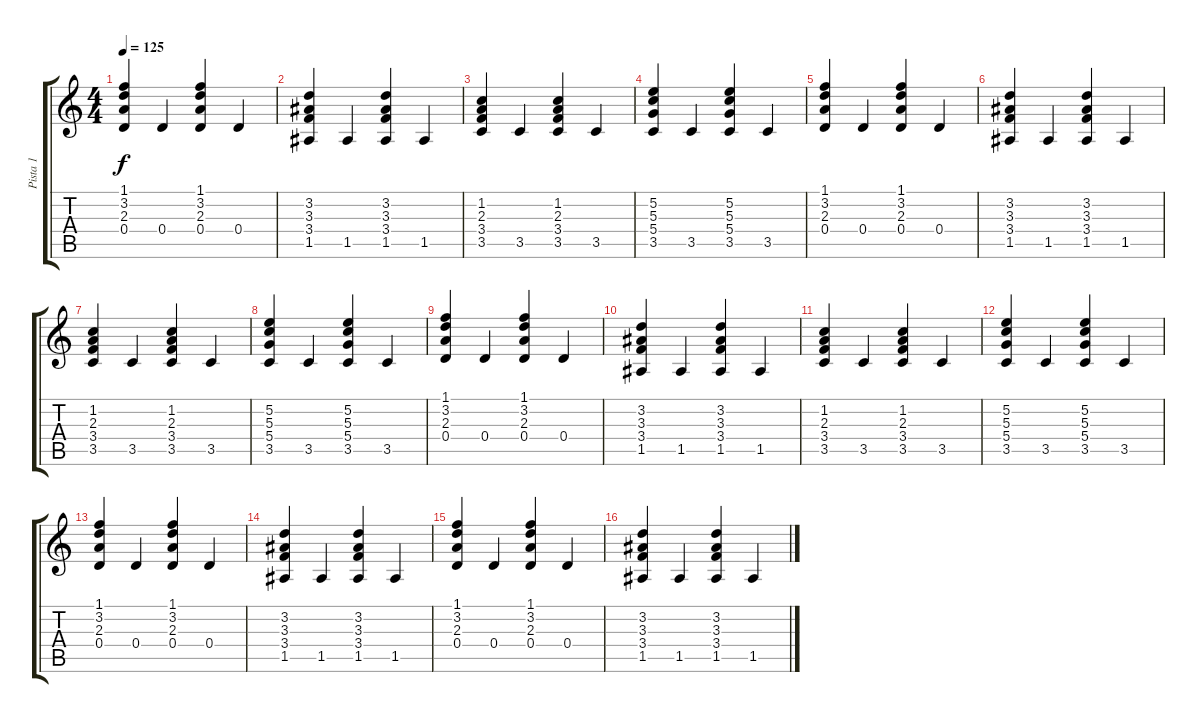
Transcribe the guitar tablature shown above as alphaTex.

\track ("Pista 1" "Pista 1") {instrument acousticguitarsteel}
\staff {score tabs}
\tuning (E4 B3 G3 D3 A2 D2) {hide}
\ts (4 4)
\tempo 125
\clef g2
\ks c
(1.1 3.2 2.3 0.4).4{dy f} 0.4.4 (1.1 3.2 2.3 0.4).4 0.4.4 |
(3.2 3.3 3.4 1.5).4 1.5.4 (3.2 3.3 3.4 1.5).4 1.5.4 |
(1.2 2.3 3.4 3.5).4 3.5.4 (1.2 2.3 3.4 3.5).4 3.5.4 |
(5.2 5.3 5.4 3.5).4 3.5.4 (5.2 5.3 5.4 3.5).4 3.5.4 |
(1.1 3.2 2.3 0.4).4 0.4.4 (1.1 3.2 2.3 0.4).4 0.4.4 |
(3.2 3.3 3.4 1.5).4 1.5.4 (3.2 3.3 3.4 1.5).4 1.5.4 |
(1.2 2.3 3.4 3.5).4 3.5.4 (1.2 2.3 3.4 3.5).4 3.5.4 |
(5.2 5.3 5.4 3.5).4 3.5.4 (5.2 5.3 5.4 3.5).4 3.5.4 |
(1.1 3.2 2.3 0.4).4 0.4.4 (1.1 3.2 2.3 0.4).4 0.4.4 |
(3.2 3.3 3.4 1.5).4 1.5.4 (3.2 3.3 3.4 1.5).4 1.5.4 |
(1.2 2.3 3.4 3.5).4 3.5.4 (1.2 2.3 3.4 3.5).4 3.5.4 |
(5.2 5.3 5.4 3.5).4 3.5.4 (5.2 5.3 5.4 3.5).4 3.5.4 |
(1.1 3.2 2.3 0.4).4 0.4.4 (1.1 3.2 2.3 0.4).4 0.4.4 |
(3.2 3.3 3.4 1.5).4 1.5.4 (3.2 3.3 3.4 1.5).4 1.5.4 |
(1.1 3.2 2.3 0.4).4 0.4.4 (1.1 3.2 2.3 0.4).4 0.4.4 |
(3.2 3.3 3.4 1.5).4 1.5.4 (3.2 3.3 3.4 1.5).4 1.5.4
